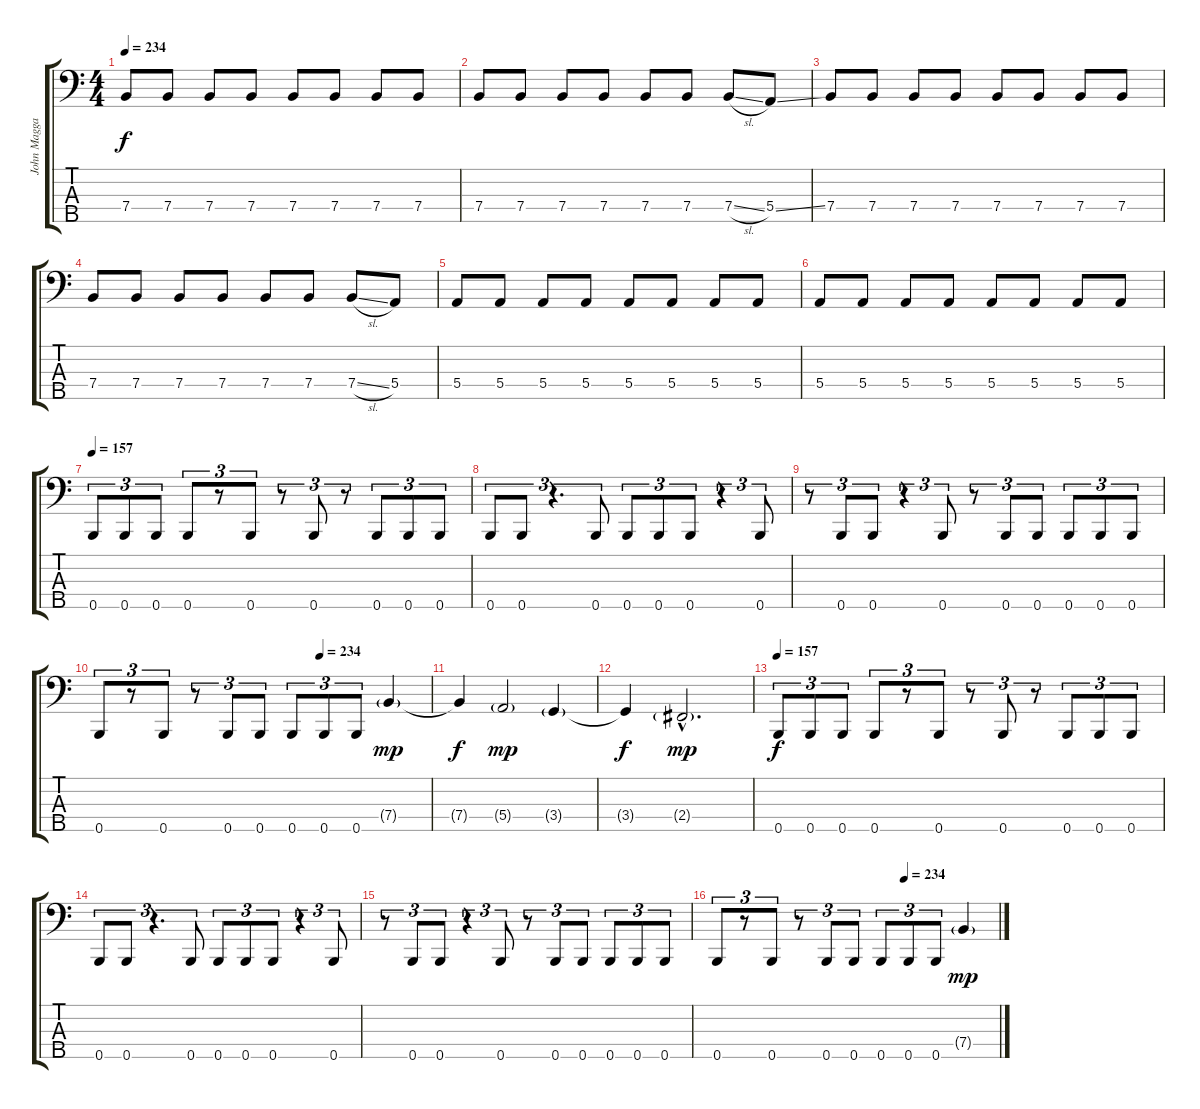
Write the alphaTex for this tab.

\track ("John Maggard (Bass)" "John Magga") {instrument electricbassfinger}
\staff {score tabs}
\tuning (G2 D2 A1 E1 B0) {hide}
\ts (4 4)
\tempo 234
\clef f4
\ks c
7.4.8{dy f} 7.4.8 7.4.8 7.4.8 7.4.8 7.4.8 7.4.8 7.4.8 |
7.4.8 7.4.8 7.4.8 7.4.8 7.4.8 7.4.8 7.4{sl}.8 5.4{ss}.8 |
7.4.8 7.4.8 7.4.8 7.4.8 7.4.8 7.4.8 7.4.8 7.4.8 |
7.4.8 7.4.8 7.4.8 7.4.8 7.4.8 7.4.8 7.4{sl}.8 5.4.8 |
5.4.8 5.4.8 5.4.8 5.4.8 5.4.8 5.4.8 5.4.8 5.4.8 |
5.4.8 5.4.8 5.4.8 5.4.8 5.4.8 5.4.8 5.4.8 5.4.8 |
\tempo 157
0.5.8{tu (3 2)} 0.5.8{tu (3 2)} 0.5.8{tu (3 2)} 0.5.8{tu (3 2)} r.8{tu (3 2)} 0.5.8{tu (3 2)} r.8{tu (3 2)} 0.5.8{tu (3 2)} r.8{tu (3 2)} 0.5.8{tu (3 2)} 0.5.8{tu (3 2)} 0.5.8{tu (3 2)} |
0.5.8{tu (3 2)} 0.5.8{tu (3 2)} r.4{d tu (3 2)} 0.5.8{tu (3 2)} 0.5.8{tu (3 2)} 0.5.8{tu (3 2)} 0.5.8{tu (3 2)} r.4{tu (3 2)} 0.5.8{tu (3 2)} |
r.8{tu (3 2)} 0.5.8{tu (3 2)} 0.5.8{tu (3 2)} r.4{tu (3 2)} 0.5.8{tu (3 2)} r.8{tu (3 2)} 0.5.8{tu (3 2)} 0.5.8{tu (3 2)} 0.5.8{tu (3 2)} 0.5.8{tu (3 2)} 0.5.8{tu (3 2)} |
\tempo (234 0.6666666666666666)
0.5.8{tu (3 2)} r.8{tu (3 2)} 0.5.8{tu (3 2)} r.8{tu (3 2)} 0.5.8{tu (3 2)} 0.5.8{tu (3 2)} 0.5.8{tu (3 2)} 0.5.8{tu (3 2)} 0.5.8{tu (3 2)} 7.4{g}.4{dy mp} |
7.4{t}.4{dy f} 5.4{g}.2{dy mp} 3.4{g}.4 |
3.4{t}.4{dy f} 2.4{g hac}.2{d dy mp} |
\tempo 157
0.5.8{tu (3 2) dy f} 0.5.8{tu (3 2)} 0.5.8{tu (3 2)} 0.5.8{tu (3 2)} r.8{tu (3 2)} 0.5.8{tu (3 2)} r.8{tu (3 2)} 0.5.8{tu (3 2)} r.8{tu (3 2)} 0.5.8{tu (3 2)} 0.5.8{tu (3 2)} 0.5.8{tu (3 2)} |
0.5.8{tu (3 2)} 0.5.8{tu (3 2)} r.4{d tu (3 2)} 0.5.8{tu (3 2)} 0.5.8{tu (3 2)} 0.5.8{tu (3 2)} 0.5.8{tu (3 2)} r.4{tu (3 2)} 0.5.8{tu (3 2)} |
r.8{tu (3 2)} 0.5.8{tu (3 2)} 0.5.8{tu (3 2)} r.4{tu (3 2)} 0.5.8{tu (3 2)} r.8{tu (3 2)} 0.5.8{tu (3 2)} 0.5.8{tu (3 2)} 0.5.8{tu (3 2)} 0.5.8{tu (3 2)} 0.5.8{tu (3 2)} |
\tempo (234 0.6666666666666666)
0.5.8{tu (3 2)} r.8{tu (3 2)} 0.5.8{tu (3 2)} r.8{tu (3 2)} 0.5.8{tu (3 2)} 0.5.8{tu (3 2)} 0.5.8{tu (3 2)} 0.5.8{tu (3 2)} 0.5.8{tu (3 2)} 7.4{g}.4{dy mp}
